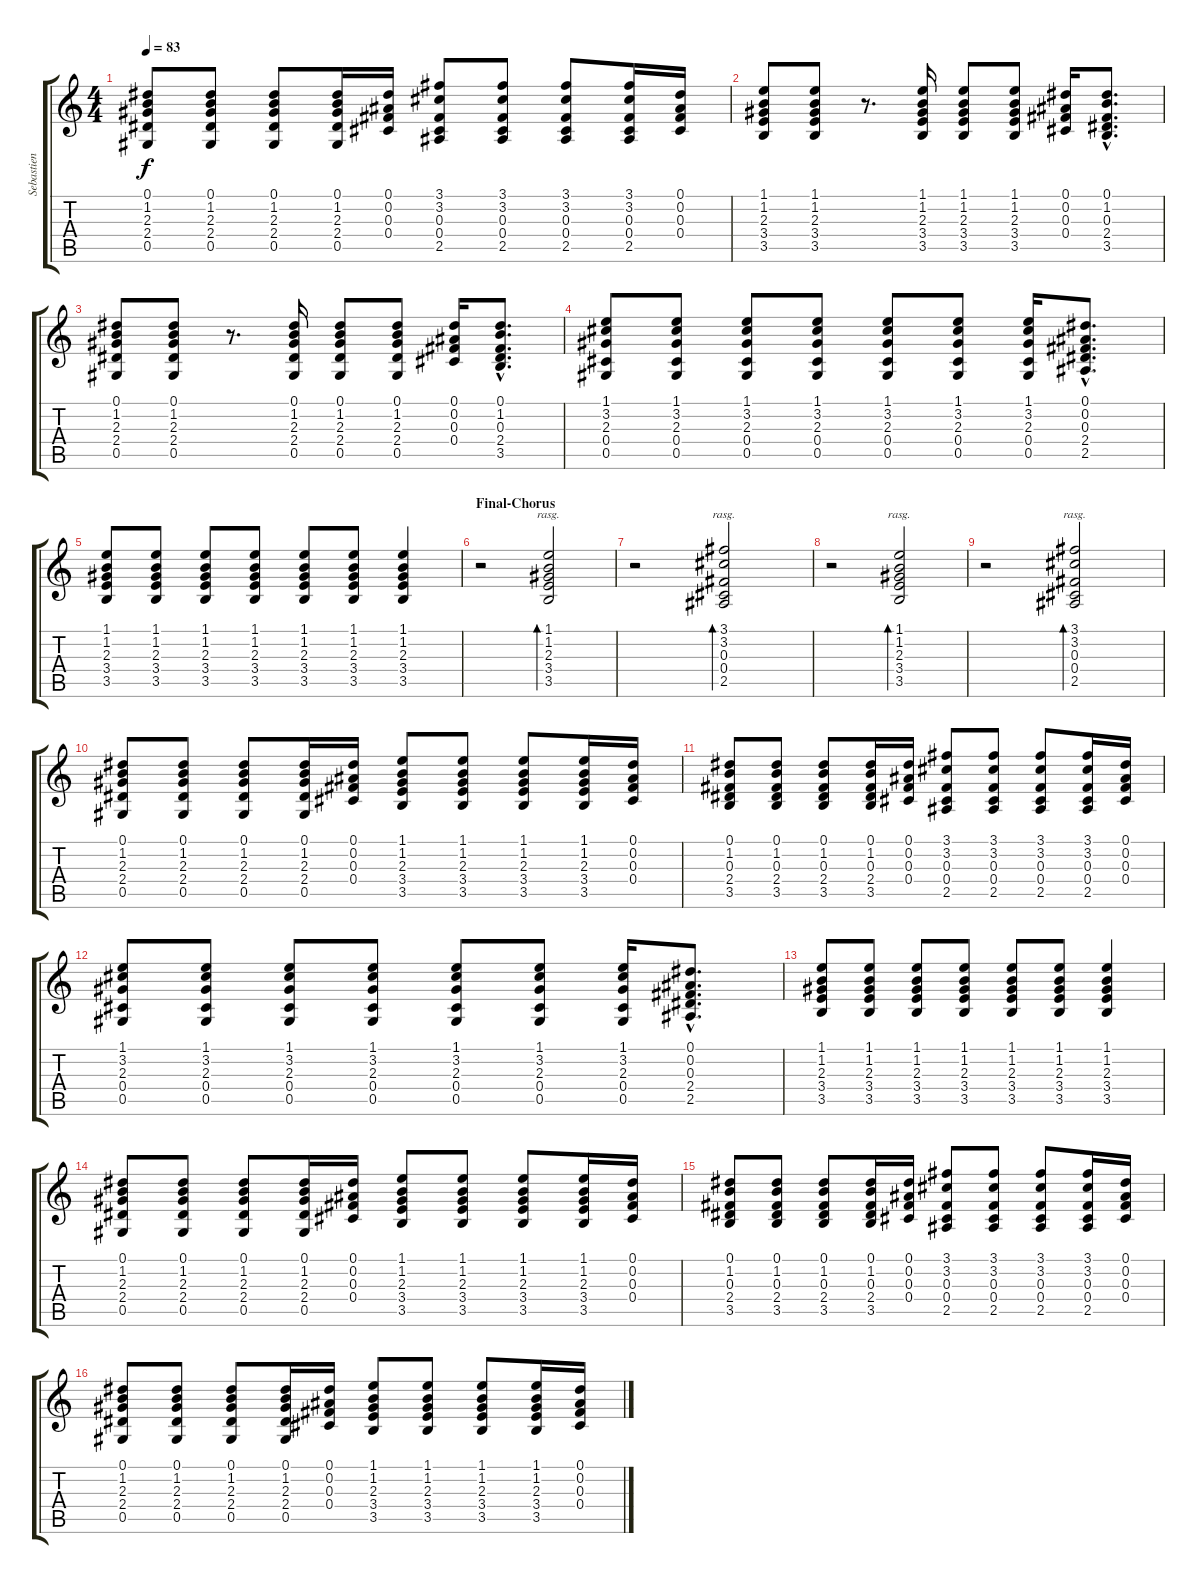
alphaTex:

\track ("Sebastien Lefebvre" "Sebastien ") {instrument acousticguitarsteel}
\staff {score tabs}
\tuning (Eb4 Bb3 Gb3 Db3 Ab2 Eb2) {hide}
\ts (4 4)
\tempo 83
\clef g2
\ks c
(0.1 1.2 2.3 2.4 0.5).8{dy f} (0.1 1.2 2.3 2.4 0.5).8 (0.1 1.2 2.3 2.4 0.5).8 (0.1 1.2 2.3 2.4 0.5).16 (0.1 0.2 0.3 0.4).16 (3.1 3.2 0.3 0.4 2.5).8 (3.1 3.2 0.3 0.4 2.5).8 (3.1 3.2 0.3 0.4 2.5).8 (3.1 3.2 0.3 0.4 2.5).16 (0.1 0.2 0.3 0.4).16 |
(1.1 1.2 2.3 3.4 3.5).8 (1.1 1.2 2.3 3.4 3.5).8 r.8{d} (1.1 1.2 2.3 3.4 3.5).16 (1.1 1.2 2.3 3.4 3.5).8 (1.1 1.2 2.3 3.4 3.5).8 (0.1 0.2 0.3 0.4).16 (0.1{hac} 1.2{hac} 0.3{hac} 2.4{hac} 3.5{hac}).8{d} |
(0.1 1.2 2.3 2.4 0.5).8 (0.1 1.2 2.3 2.4 0.5).8 r.8{d} (0.1 1.2 2.3 2.4 0.5).16 (0.1 1.2 2.3 2.4 0.5).8 (0.1 1.2 2.3 2.4 0.5).8 (0.1 0.2 0.3 0.4).16 (0.1{hac} 1.2{hac} 0.3{hac} 2.4{hac} 3.5{hac}).8{d} |
(1.1 3.2 2.3 0.4 0.5).8 (1.1 3.2 2.3 0.4 0.5).8 (1.1 3.2 2.3 0.4 0.5).8 (1.1 3.2 2.3 0.4 0.5).8 (1.1 3.2 2.3 0.4 0.5).8 (1.1 3.2 2.3 0.4 0.5).8 (1.1 3.2 2.3 0.4 0.5).16 (0.1{hac} 0.2{hac} 0.3{hac} 2.4{hac} 2.5{hac}).8{d} |
(1.1 1.2 2.3 3.4 3.5).8 (1.1 1.2 2.3 3.4 3.5).8 (1.1 1.2 2.3 3.4 3.5).8 (1.1 1.2 2.3 3.4 3.5).8 (1.1 1.2 2.3 3.4 3.5).8 (1.1 1.2 2.3 3.4 3.5).8 (1.1 1.2 2.3 3.4 3.5).4 |
\section ("" "Final-Chorus")
r.2 (1.1 1.2 2.3 3.4 3.5).2{bd 240 rasg ii volume 11} |
r.2 (3.1 3.2 0.3 0.4 2.5).2{bd 240 rasg ii volume 11} |
r.2 (1.1 1.2 2.3 3.4 3.5).2{bd 240 rasg ii volume 11} |
r.2 (3.1 3.2 0.3 0.4 2.5).2{bd 240 rasg ii volume 11} |
(0.1 1.2 2.3 2.4 0.5).8{volume 8} (0.1 1.2 2.3 2.4 0.5).8 (0.1 1.2 2.3 2.4 0.5).8 (0.1 1.2 2.3 2.4 0.5).16 (0.1 0.2 0.3 0.4).16 (1.1 1.2 2.3 3.4 3.5).8 (1.1 1.2 2.3 3.4 3.5).8 (1.1 1.2 2.3 3.4 3.5).8 (1.1 1.2 2.3 3.4 3.5).16 (0.1 0.2 0.3 0.4).16 |
(0.1 1.2 0.3 2.4 3.5).8 (0.1 1.2 0.3 2.4 3.5).8 (0.1 1.2 0.3 2.4 3.5).8 (0.1 1.2 0.3 2.4 3.5).16 (0.1 0.2 0.3 0.4).16 (3.1 3.2 0.3 0.4 2.5).8 (3.1 3.2 0.3 0.4 2.5).8 (3.1 3.2 0.3 0.4 2.5).8 (3.1 3.2 0.3 0.4 2.5).16 (0.1 0.2 0.3 0.4).16 |
(1.1 3.2 2.3 0.4 0.5).8 (1.1 3.2 2.3 0.4 0.5).8 (1.1 3.2 2.3 0.4 0.5).8 (1.1 3.2 2.3 0.4 0.5).8 (1.1 3.2 2.3 0.4 0.5).8 (1.1 3.2 2.3 0.4 0.5).8 (1.1 3.2 2.3 0.4 0.5).16 (0.1{hac} 0.2{hac} 0.3{hac} 2.4{hac} 2.5{hac}).8{d} |
(1.1 1.2 2.3 3.4 3.5).8 (1.1 1.2 2.3 3.4 3.5).8 (1.1 1.2 2.3 3.4 3.5).8 (1.1 1.2 2.3 3.4 3.5).8 (1.1 1.2 2.3 3.4 3.5).8 (1.1 1.2 2.3 3.4 3.5).8 (1.1 1.2 2.3 3.4 3.5).4 |
(0.1 1.2 2.3 2.4 0.5).8 (0.1 1.2 2.3 2.4 0.5).8 (0.1 1.2 2.3 2.4 0.5).8 (0.1 1.2 2.3 2.4 0.5).16 (0.1 0.2 0.3 0.4).16 (1.1 1.2 2.3 3.4 3.5).8 (1.1 1.2 2.3 3.4 3.5).8 (1.1 1.2 2.3 3.4 3.5).8 (1.1 1.2 2.3 3.4 3.5).16 (0.1 0.2 0.3 0.4).16 |
(0.1 1.2 0.3 2.4 3.5).8 (0.1 1.2 0.3 2.4 3.5).8 (0.1 1.2 0.3 2.4 3.5).8 (0.1 1.2 0.3 2.4 3.5).16 (0.1 0.2 0.3 0.4).16 (3.1 3.2 0.3 0.4 2.5).8 (3.1 3.2 0.3 0.4 2.5).8 (3.1 3.2 0.3 0.4 2.5).8 (3.1 3.2 0.3 0.4 2.5).16 (0.1 0.2 0.3 0.4).16 |
(0.1 1.2 2.3 2.4 0.5).8 (0.1 1.2 2.3 2.4 0.5).8 (0.1 1.2 2.3 2.4 0.5).8 (0.1 1.2 2.3 2.4 0.5).16 (0.1 0.2 0.3 0.4).16 (1.1 1.2 2.3 3.4 3.5).8 (1.1 1.2 2.3 3.4 3.5).8 (1.1 1.2 2.3 3.4 3.5).8 (1.1 1.2 2.3 3.4 3.5).16 (0.1 0.2 0.3 0.4).16
